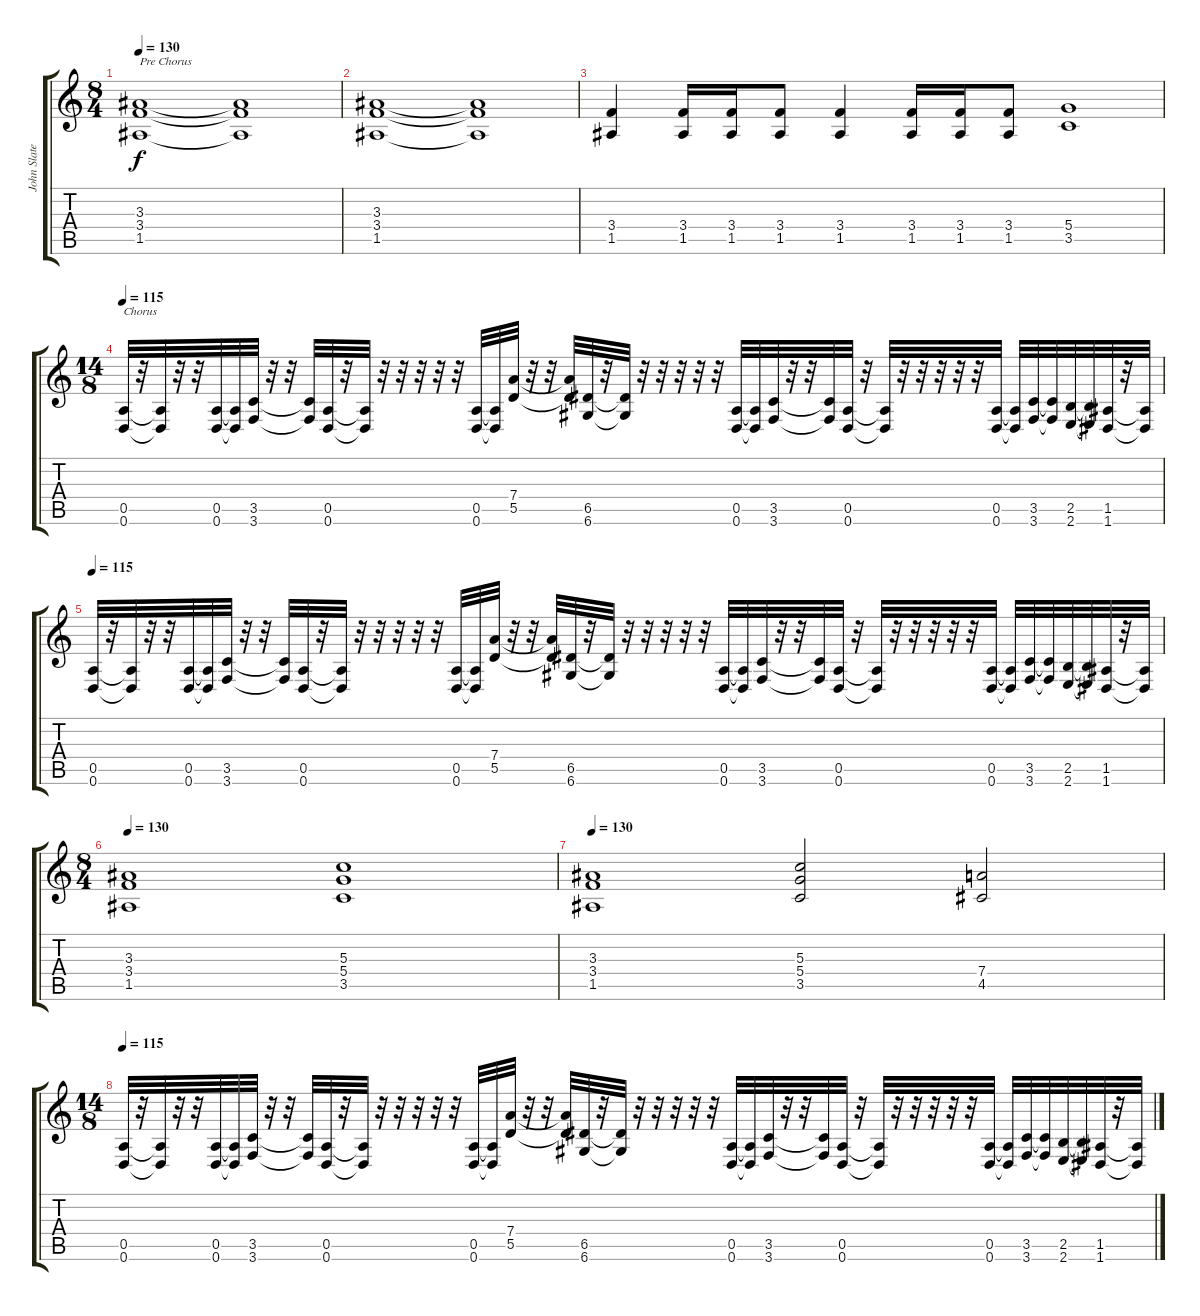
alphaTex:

\track ("John Slater" "John Slate") {instrument electricguitarclean}
\staff {score tabs}
\tuning (E4 B3 G3 D3 A2 D2) {hide}
\ts (8 4)
\tempo 130
\clef g2
\ks c
(3.3 3.4 1.5).1{txt "Pre Chorus" dy f instrument distortionguitar} (3.3{t} 3.4{t} 1.5{t}).1 |
(3.3 3.4 1.5).1{instrument distortionguitar} (3.3{t} 3.4{t} 1.5{t}).1 |
(3.4 1.5).4{instrument distortionguitar} (3.4 1.5).16 (3.4 1.5).16 (3.4 1.5).8 (3.4 1.5).4 (3.4 1.5).16 (3.4 1.5).16 (3.4 1.5).8 (5.4 3.5).1 |
\ts (14 8)
\tempo 115
(0.5 0.6).32{txt "Chorus" instrument distortionguitar} r.32 (0.5{t} 0.6{t}).32 r.32 r.32 (0.5 0.6).32 (0.5{t} 0.6{t}).32 (3.5 3.6).32 r.32 r.32 (3.5{t} 3.6{t}).32 (0.5 0.6).32 r.32 (0.5{t} 0.6{t}).32 r.32 r.32 r.32 r.32 r.32 (0.5 0.6).32 (0.5{t} 0.6{t}).32 (7.4 5.5).32 r.32 r.32 (7.4{t} 5.5{t}).32 (6.5 6.6).32 r.32 (6.5{t} 6.6{t}).32 r.32 r.32 r.32 r.32 r.32 (0.5 0.6).32 (0.5{t} 0.6{t}).32 (3.5 3.6).32 r.32 r.32 (3.5{t} 3.6{t}).32 (0.5 0.6).32 r.32 (0.5{t} 0.6{t}).32 r.32 r.32 r.32 r.32 r.32 (0.5 0.6).32 (0.5{t} 0.6{t}).32 (3.5 3.6).32 (3.5{t} 3.6{t}).32 (2.5 2.6).32 (2.5{t} 2.6{t}).32 (1.5 1.6).32 r.32 (1.5{t} 1.6{t}).32 |
\tempo 115
(0.5 0.6).32{instrument distortionguitar} r.32 (0.5{t} 0.6{t}).32 r.32 r.32 (0.5 0.6).32 (0.5{t} 0.6{t}).32 (3.5 3.6).32 r.32 r.32 (3.5{t} 3.6{t}).32 (0.5 0.6).32 r.32 (0.5{t} 0.6{t}).32 r.32 r.32 r.32 r.32 r.32 (0.5 0.6).32 (0.5{t} 0.6{t}).32 (7.4 5.5).32 r.32 r.32 (7.4{t} 5.5{t}).32 (6.5 6.6).32 r.32 (6.5{t} 6.6{t}).32 r.32 r.32 r.32 r.32 r.32 (0.5 0.6).32 (0.5{t} 0.6{t}).32 (3.5 3.6).32 r.32 r.32 (3.5{t} 3.6{t}).32 (0.5 0.6).32 r.32 (0.5{t} 0.6{t}).32 r.32 r.32 r.32 r.32 r.32 (0.5 0.6).32 (0.5{t} 0.6{t}).32 (3.5 3.6).32 (3.5{t} 3.6{t}).32 (2.5 2.6).32 (2.5{t} 2.6{t}).32 (1.5 1.6).32 r.32 (1.5{t} 1.6{t}).32 |
\ts (8 4)
\tempo 130
(3.3 3.4 1.5).1{instrument distortionguitar} (5.3 5.4 3.5).1 |
\tempo 130
(3.3 3.4 1.5).1{instrument distortionguitar} (5.3 5.4 3.5).2 (7.4 4.5).2 |
\ts (14 8)
\tempo 115
(0.5 0.6).32{instrument distortionguitar} r.32 (0.5{t} 0.6{t}).32 r.32 r.32 (0.5 0.6).32 (0.5{t} 0.6{t}).32 (3.5 3.6).32 r.32 r.32 (3.5{t} 3.6{t}).32 (0.5 0.6).32 r.32 (0.5{t} 0.6{t}).32 r.32 r.32 r.32 r.32 r.32 (0.5 0.6).32 (0.5{t} 0.6{t}).32 (7.4 5.5).32 r.32 r.32 (7.4{t} 5.5{t}).32 (6.5 6.6).32 r.32 (6.5{t} 6.6{t}).32 r.32 r.32 r.32 r.32 r.32 (0.5 0.6).32 (0.5{t} 0.6{t}).32 (3.5 3.6).32 r.32 r.32 (3.5{t} 3.6{t}).32 (0.5 0.6).32 r.32 (0.5{t} 0.6{t}).32 r.32 r.32 r.32 r.32 r.32 (0.5 0.6).32 (0.5{t} 0.6{t}).32 (3.5 3.6).32 (3.5{t} 3.6{t}).32 (2.5 2.6).32 (2.5{t} 2.6{t}).32 (1.5 1.6).32 r.32 (1.5{t} 1.6{t}).32
